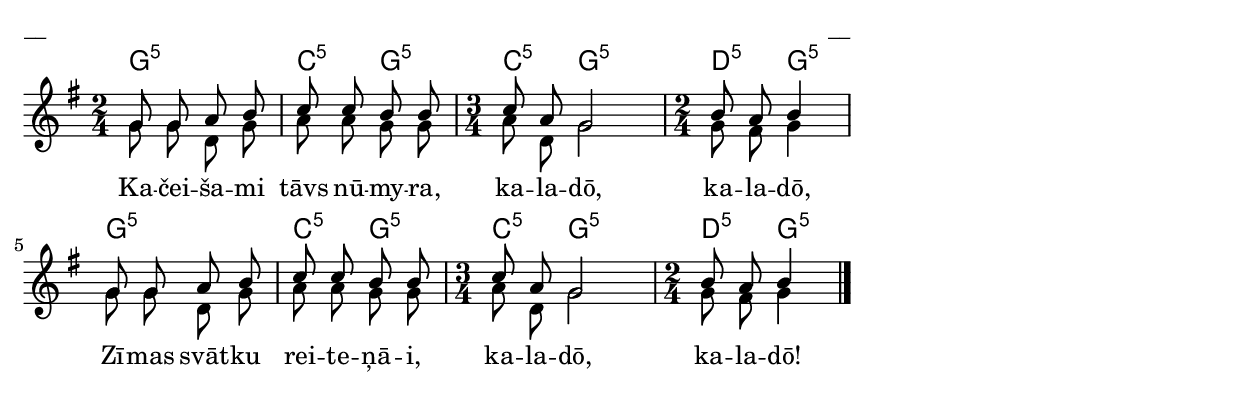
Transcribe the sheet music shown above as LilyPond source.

\version "2.13.16"
%\header {
%    title = "Kačeišami tāvs nūmyra"
%}
\paper {
line-width = 14\cm
left-margin = 0.4\cm
between-system-padding = 0.1\cm
between-system-space = 0.1\cm
}
\layout {
indent = #0
ragged-last = ##f
}


chordsA = \chordmode {
\time 2/4
g2:5 | c4:5 g4:5 | 
\time 3/4
c4:5 g2:5 | 
\time 2/4
d4:5 g4:5 | 
g2:5 | 
c4:5 g4:5 | 
\time 3/4
c4:5 g2:5 | 
\time 2/4
d4:5 g4:5 | 
}

voiceA = \relative c' {
\clef "treble"
\key g \major
\time 2/4
g'8 g a b | c8 c b b | 
\time 3/4
c8 a g2 
\time 2/4
b8 a b4 |
g8 g a b | c8 c b b
\time 3/4
c8 a g2
\time 2/4
b8 a b4
\bar "|."
} 

lyricA = \lyricmode {
Ka -- čei -- ša -- mi tāvs nū -- my -- ra, 
ka -- la -- dō, ka -- la -- dō, 
Zī -- mas svāt -- ku rei -- te -- ņā -- i, 
ka -- la -- dō, ka -- la -- dō!
}


voiceB = \relative c' {
\time 2/4
g'8 g d g | a8 a g g | 
\time 3/4
a8 d, g2 
\time 2/4
g8 fis g4
g8 g d g | a8 a g g 
\time 3/4
a8 d, g2
\time 2/4
g8 fis g4
} 


fullScore = <<
\new ChordNames { 
\set chordChanges = ##t
\chordsA 
}
\new Staff {
<<
\new Voice = "voiceA" { \voiceOne \autoBeamOff \voiceA }
\lyricsto "voiceA" \new Lyrics \lyricA
\new Voice = "voiceB" { \voiceTwo \autoBeamOff \voiceB }
>>
}
>>

\score {
\fullScore
\header { piece = "__" opus = "__" }
}
\markup { \with-color #(x11-color 'white) \sans \smaller "__" }
\score {
\unfoldRepeats
\fullScore
\midi {
\context { \Staff \remove "Staff_performer" }
\context { \Voice \consists "Staff_performer" }
}
}



